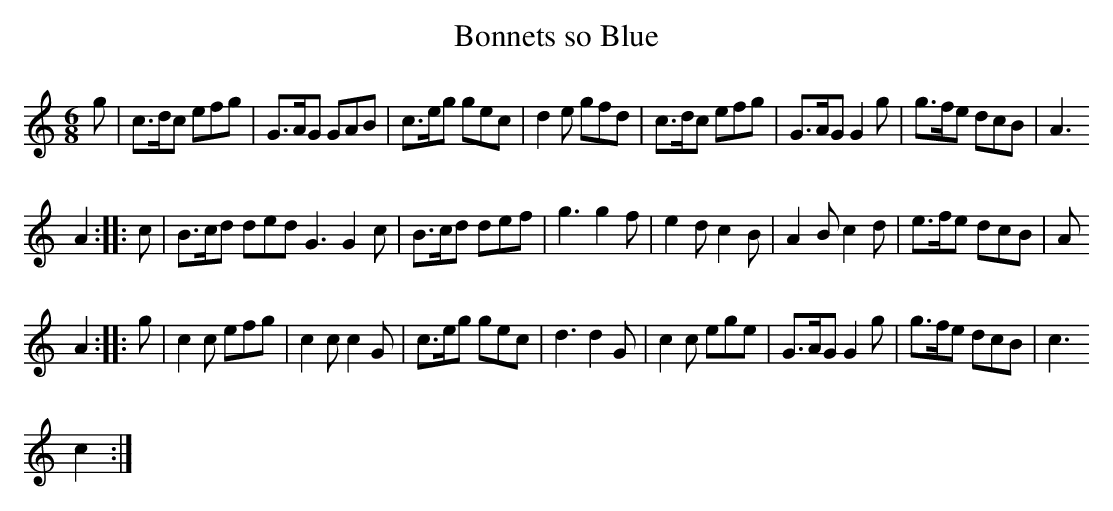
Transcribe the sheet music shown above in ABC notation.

X:1
T: Bonnets so Blue
K:C
M:6/8
g| c>dc efg| G>AG GAB| c>eg gec| d2 e gfd|c>dc efg|G>AG G2 g|g>fe dcB|A3
 A2::\
c|B>cd ded G3 G2 c| B>cd def| g3 g2 f| e2 d c2 B| A2 B c2 d| e>fe dcB| A
3 A2::\
g|c2 c efg|c2 c c2 G|c>eg gec|d3 d2 G| c2 c ege| G>AG G2 g| g>fe dcB| c3
 c2:|
